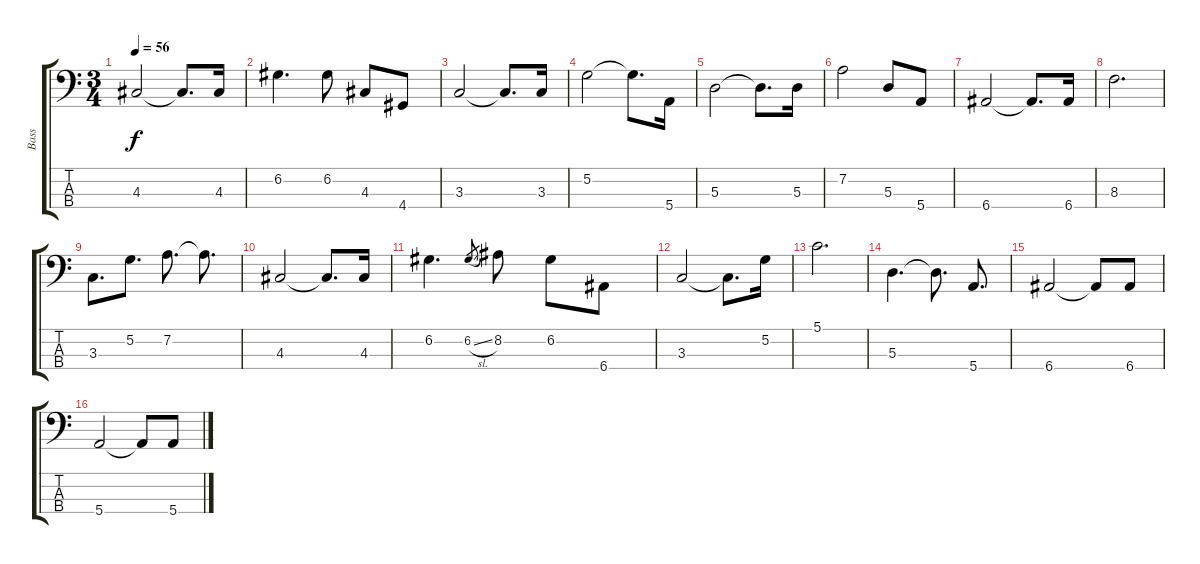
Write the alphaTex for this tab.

\track ("Bass" "Bass") {instrument electricbassfinger}
\staff {score tabs}
\tuning (G2 D2 A1 E1) {hide}
\ts (3 4)
\tempo 56
\clef f4
\ks c
4.3.2{dy f} 4.3{t}.8{d} 4.3.16 |
6.2.4{d} 6.2.8 4.3.8 4.4.8 |
3.3.2 3.3{t}.8{d} 3.3.16 |
5.2.2 5.2{t}.8{d} 5.4.16 |
5.3.2 5.3{t}.8{d} 5.3.16 |
7.2.2 5.3.8 5.4.8 |
6.4.2 6.4{t}.8{d} 6.4.16 |
8.3.2{d} |
3.3.8{d} 5.2.8{d} 7.2.8{d} 7.2{t}.8{d} |
4.3.2 4.3{t}.8{d} 4.3.16 |
6.2.4{d} 6.2{sl}.8{gr} 8.2.8 6.2.8 6.4.8 |
3.3.2 3.3{t}.8{d} 5.2.16 |
5.1.2{d} |
5.3.4{d} 5.3{t}.8{d} 5.4.8{d} |
6.4.2 6.4{t}.8 6.4.8 |
5.4.2 5.4{t}.8 5.4.8
